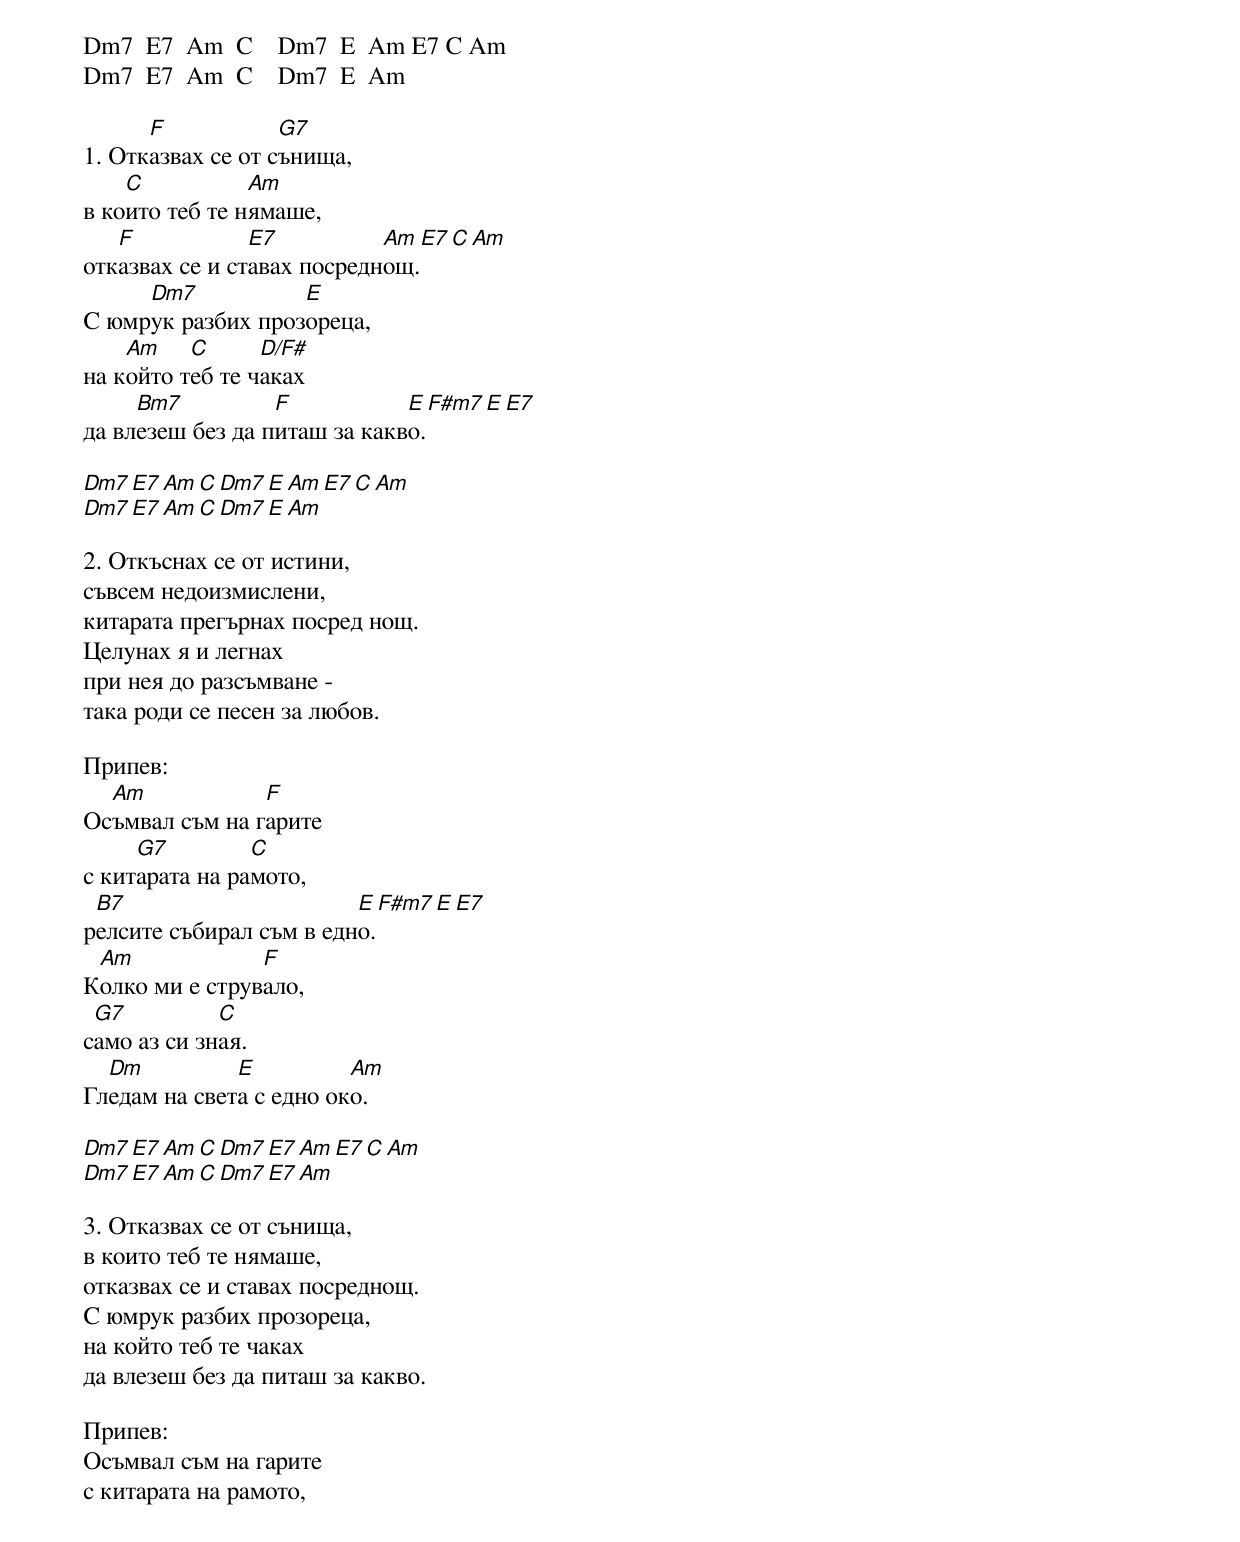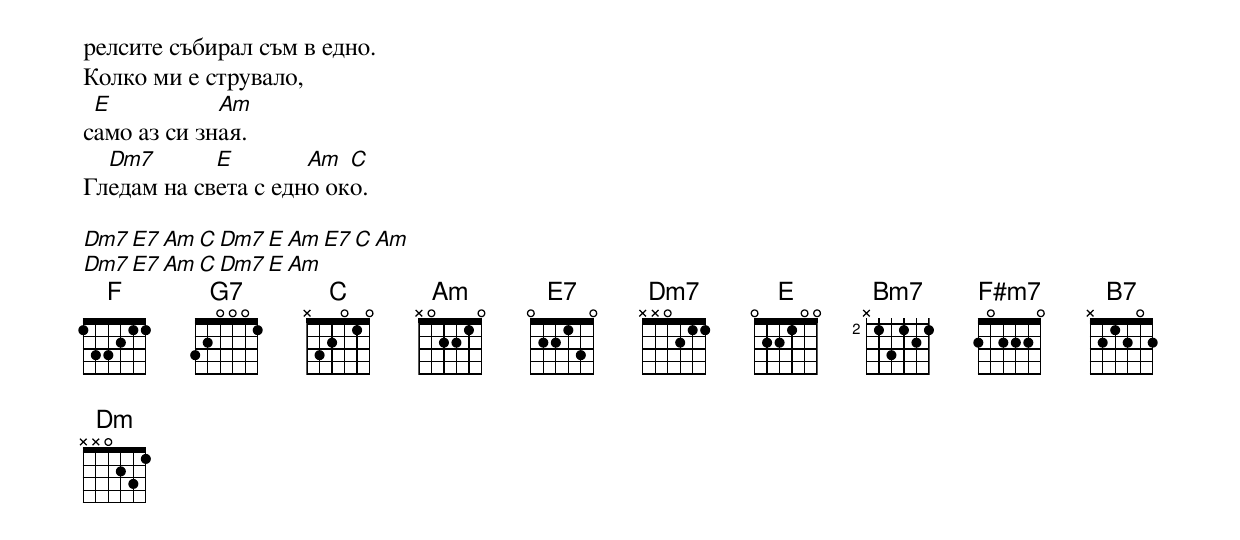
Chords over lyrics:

Dm7  E7  Am  C    Dm7  E  Am E7 C Am
Dm7  E7  Am  C    Dm7  E  Am

      F            G7
1. Отказвах се от сънища,
    C           Am
в които теб те нямаше,
   F            E7          Am E7 C Am
отказвах се и ставах посреднощ.
     Dm7           E
С юмрук разбих прозореца,
    Am    C      D/F#
на който теб те чаках
     Bm7          F           E   F#m7 E E7
да влезеш без да питаш за какво.

Dm7  E7  Am  C   Dm7  E  Am E7 C Am
Dm7  E7  Am  C   Dm7  E  Am

2. Откъснах се от истини,
съвсем недоизмислени,
китарата прегърнах посред нощ.
Целунах я и легнах
при нея до разсъмване -
така роди се песен за любов.

Припев:
  Am            F
Осъмвал съм на гарите
     G7         C
с китарата на рамото,
 B7                      E F#m7 E E7
релсите събирал съм в едно.
 Am             F
Колко ми е струвало,
 G7          C
само аз си зная.
  Dm          E          Am
Гледам на света с едно око.

Dm7  E7  Am  C    Dm7  E7   Am E7 C Am
Dm7  E7  Am  C    Dm7  E7   Am

3. Отказвах се от сънища,
в които теб те нямаше,
отказвах се и ставах посреднощ.
С юмрук разбих прозореца,
на който теб те чаках
да влезеш без да питаш за какво.

Припев:
Осъмвал съм на гарите
с китарата на рамото,
релсите събирал съм в едно.
Колко ми е струвало,
 E           Am
само аз си зная.
  Dm7       E        Am  C
Гледам на света с едно око.

Dm7 E7  Am  C   Dm7  E Am E7 C Am
Dm7 E7  Am  C   Dm7  E Am
